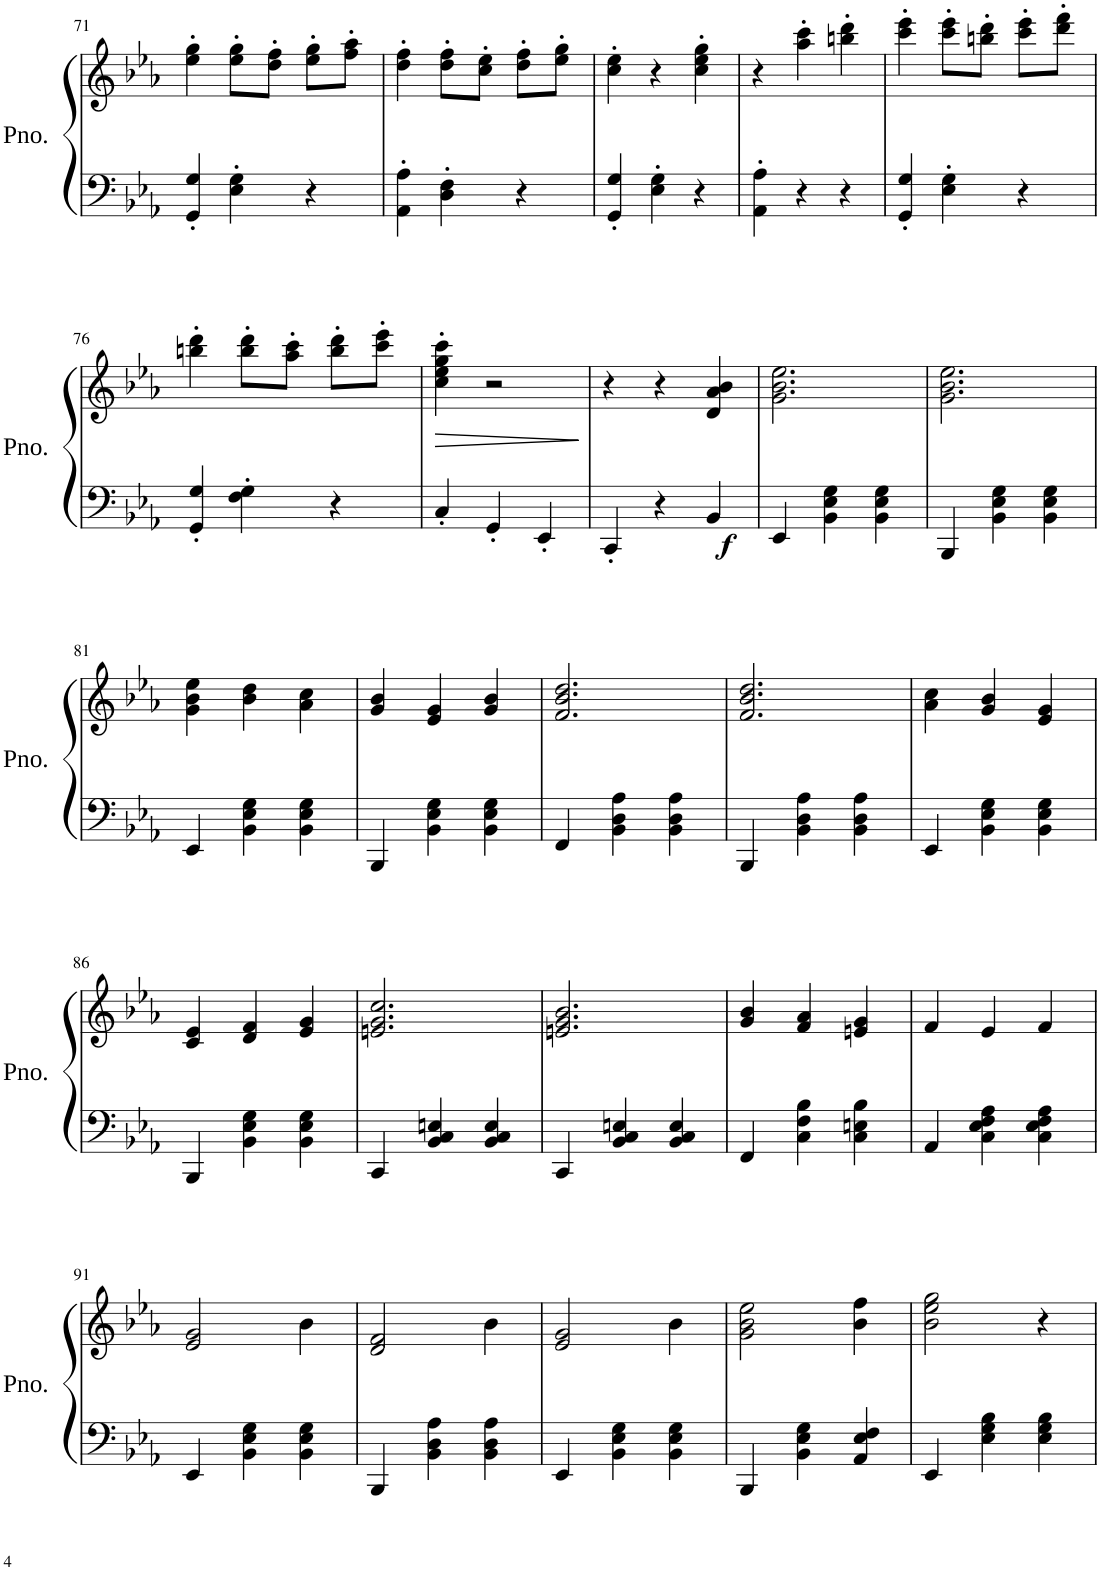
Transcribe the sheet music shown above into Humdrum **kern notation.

**kern	**kern	**dynam
*part1	*part1	*part1
*staff2	*staff1	*staff1/2
*I"Piano	*	*
*I'Pno.	*	*
!!LO:PB:g=z
*clefF4	*clefG2	*
*k[b-e-a-]	*k[b-e-a-]	*
*M3/4	*M3/4	*
=71	=71	=71
4GG/' 4G/'	4ee-\' 4gg\'	.
4E-\' 4G\'	8ee-\' 8gg\'L	.
.	8dd\' 8ff\'J	.
4r	8ee-\' 8gg\'L	.
.	8ff\' 8aa-\'J	.
=72	=72	=72
4AA-\' 4A-\'	4dd\' 4ff\'	.
4D\' 4F\'	8dd\' 8ff\'L	.
.	8cc\' 8ee-\'J	.
4r	8dd\' 8ff\'L	.
.	8ee-\' 8gg\'J	.
=73	=73	=73
4GG/' 4G/'	4cc\' 4ee-\'	.
4E-\' 4G\'	4r	.
4r	4cc\' 4ee-\' 4gg\'	.
=74	=74	=74
4AA-\' 4A-\'	4r	.
4r	4aa-\' 4ccc\'	.
4r	4bbn\' 4ddd\'	.
=75	=75	=75
4GG/' 4G/'	4ccc\' 4eee-\'	.
4E-\' 4G\'	8ccc\' 8eee-\'L	.
.	8bbn\' 8ddd\'J	.
4r	8ccc\' 8eee-\'L	.
.	8ddd\' 8fff\'J	.
!!LO:LB:g=z
=76	=76	=76
4GG/' 4G/'	4bbn\' 4ddd\'	.
4F\' 4G\'	8bb\' 8ddd\'L	.
.	8aa-\' 8ccc\'J	.
4r	8bb\' 8ddd\'L	.
.	8ccc\' 8eee-\'J	.
=77	=77	=77
!	!	!LO:HP:b
4C'/	4cc\' 4ee-\' 4gg\' 4ccc\'	>
4GG'/	2r	.
4EE-'/	.	.
.	.	]
=78	=78	=78
4CC'/	4r	.
4r	4r	.
!	!	!LO:DY:b=2
4BB-/	4d/ 4a-/ 4b-/	f
=79	=79	=79
4EE-/	2.g\ 2.b-\ 2.ee-\	.
4BB-\ 4E-\ 4G\	.	.
4BB-\ 4E-\ 4G\	.	.
=80	=80	=80
4BBB-/	2.g\ 2.b-\ 2.ee-\	.
4BB-\ 4E-\ 4G\	.	.
4BB-\ 4E-\ 4G\	.	.
!!LO:LB:g=z
=81	=81	=81
4EE-/	4g\ 4b-\ 4ee-\	.
4BB-\ 4E-\ 4G\	4b-\ 4dd\	.
4BB-\ 4E-\ 4G\	4a-\ 4cc\	.
=82	=82	=82
4BBB-/	4g/ 4b-/	.
4BB-\ 4E-\ 4G\	4e-/ 4g/	.
4BB-\ 4E-\ 4G\	4g/ 4b-/	.
=83	=83	=83
4FF/	2.f/ 2.b-/ 2.dd/	.
4BB-\ 4D\ 4A-\	.	.
4BB-\ 4D\ 4A-\	.	.
=84	=84	=84
4BBB-/	2.f/ 2.b-/ 2.dd/	.
4BB-\ 4D\ 4A-\	.	.
4BB-\ 4D\ 4A-\	.	.
=85	=85	=85
4EE-/	4a-\ 4cc\	.
4BB-\ 4E-\ 4G\	4g/ 4b-/	.
4BB-\ 4E-\ 4G\	4e-/ 4g/	.
!!LO:LB:g=z
=86	=86	=86
4BBB-/	4c/ 4e-/	.
4BB-\ 4E-\ 4G\	4d/ 4f/	.
4BB-\ 4E-\ 4G\	4e-/ 4g/	.
=87	=87	=87
4CC/	2.en/ 2.g/ 2.cc/	.
4BB-/ 4C/ 4En/	.	.
4BB-/ 4C/ 4E/	.	.
=88	=88	=88
4CC/	2.en/ 2.g/ 2.b-/	.
4BB-/ 4C/ 4En/	.	.
4BB-/ 4C/ 4E/	.	.
=89	=89	=89
4FF/	4g/ 4b-/	.
4C\ 4F\ 4B-\	4f/ 4a-/	.
4C\ 4En\ 4B-\	4en/ 4g/	.
=90	=90	=90
4AA-/	4f/	.
4C\ 4E-\ 4F\ 4A-\	4e-/	.
4C\ 4E-\ 4F\ 4A-\	4f/	.
!!LO:LB:g=z
=91	=91	=91
4EE-/	2e-/ 2g/	.
4BB-\ 4E-\ 4G\	.	.
4BB-\ 4E-\ 4G\	4b-\	.
=92	=92	=92
4BBB-/	2d/ 2f/	.
4BB-\ 4D\ 4A-\	.	.
4BB-\ 4D\ 4A-\	4b-\	.
=93	=93	=93
4EE-/	2e-/ 2g/	.
4BB-\ 4E-\ 4G\	.	.
4BB-\ 4E-\ 4G\	4b-\	.
=94	=94	=94
4BBB-/	2g\ 2b-\ 2ee-\	.
4BB-\ 4E-\ 4G\	.	.
4AA-/ 4E-/ 4F/	4b-\ 4ff\	.
=95	=95	=95
4EE-/	2b-\ 2ee-\ 2gg\	.
4E-\ 4G\ 4B-\	.	.
4E-\ 4G\ 4B-\	4r	.
=	=	=
*-	*-	*-
